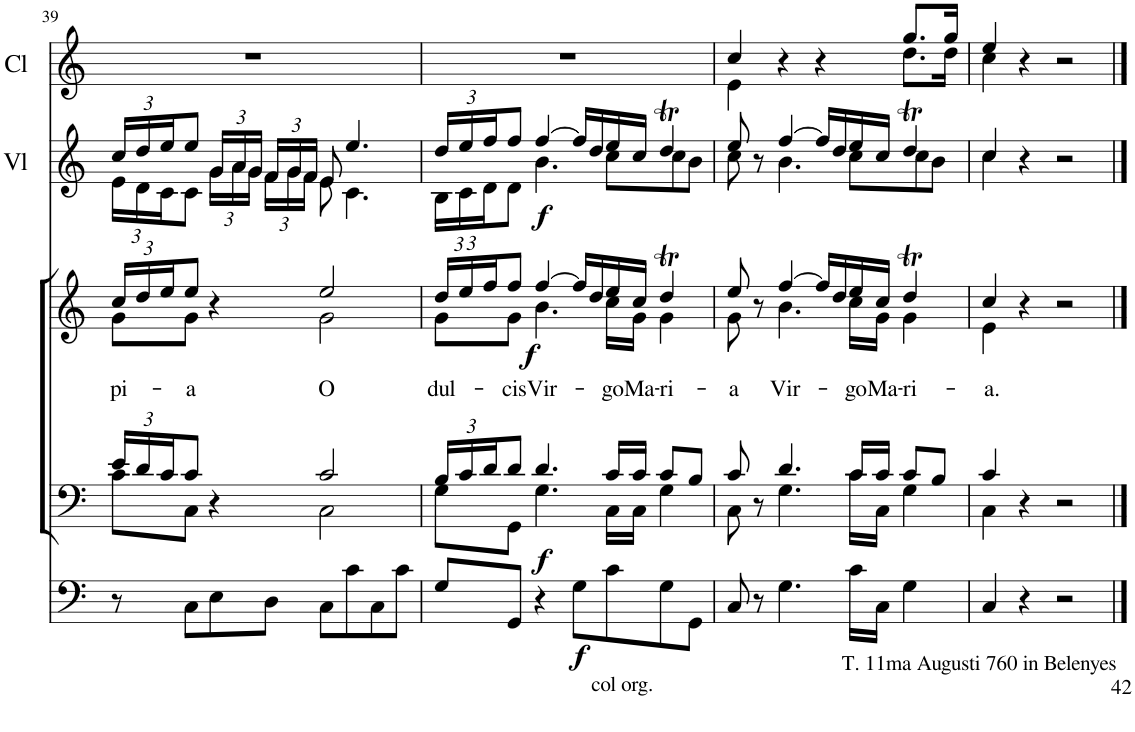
**kern	**kern	**dynam	**kern	**dynam	**kern	**dynam	**kern	**text	**dynam	**kern	**dynam	**kern
*part7	*part6	*part6	*part5	*part5	*part4	*part4	*part3	*part3	*part3	*part2	*part2	*part1
*staff7	*staff6	*staff6	*staff5	*staff5	*staff4	*staff4	*staff3	*staff3	*staff3	*staff2	*staff2	*staff1
*I"Violin 2	*I"Violin 1	*	*I"Organo	*	*I"Voice	*	*I"Voice	*	*	*I"2 Violini	*	*I"2 Clarini
*I'V2	*I'V1	*	*	*	*	*	*	*	*	*I'Vl	*	*I'Cl
!!LO:PB:g=z
*clefG2	*clefG2	*	*clefF4	*	*clefF4	*	*clefG2	*	*	*clefG2	*	*clefG2
*k[]	*k[]	*	*k[]	*	*k[]	*	*k[]	*	*	*k[]	*	*k[]
*M4/4	*M4/4	*	*M4/4	*	*M4/4	*	*M4/4	*	*	*M4/4	*	*M4/4
*met(c)	*met(c)	*	*met(c)	*	*met(c)	*	*met(c)	*	*	*met(c)	*	*met(c)
*Xbrackettup	*Xbrackettup	*	*	*	*Xbrackettup	*	*Xbrackettup	*	*	*	*	*
=39	=39	=39	=39	=39	=39	=39	=39	=39	=39	=39	=39	=39
*	*	*	*	*	*^	*	*^	*	*	*	*	*
!	!	!	!	!	!	!	!	!	!	!LO:LY:b	!	!	!	!
*	*	*	*	*	*	*	*	*	*	*	*	*Xbrackettup	*	*
*	*	*	*	*	*	*	*	*	*	*	*	*^	*	*
24e/LL	24cc\LL	.	8r	.	24e/LL	8c\L	.	24cc/LL	8g\L	pi-	.	24cc/LL	24e\LL	.	1r
24d/	24dd\	.	.	.	24d/	.	.	24dd/	.	.	.	24dd/	24d\	.	.
24c/J	24ee\J	.	.	.	24c/J	.	.	24ee/J	.	.	.	24ee/J	24c\J	.	.
!	!	!	!	!	!	!	!	!	!	!LO:LY:b	!	!	!	!	!
8c/J	8ee\J	.	8C\L	.	8c/J	8C\J	.	8ee/J	8g\J	-a	.	8ee/J	8c\J	.	.
24g/LL	24g/LL	.	8E\	.	4r	4ryy	.	4r	4ryy	.	.	24g/LL	24g\LL	.	.
24a/	24a/	.	.	.	.	.	.	.	.	.	.	24a/	24a\	.	.
24g/J	24g/J	.	.	.	.	.	.	.	.	.	.	24g/JJ	24g\JJ	.	.
24f/L	24f/L	.	8D\J	.	.	.	.	.	.	.	.	24f/LL	24f\LL	.	.
24g/	24g/	.	.	.	.	.	.	.	.	.	.	24g/	24g\	.	.
24f/JJ	24f/JJ	.	.	.	.	.	.	.	.	.	.	24f/JJ	24f\JJ	.	.
!	!	!	!	!	!	!	!	!	!	!LO:LY:b	!	!	!	!	!
8e	8e	.	8C\L	.	2c/	2C\	.	2ee/	2g\	O	.	8e/	8e\	.	.
4.c	4.ee	.	8c\	.	.	.	.	.	.	.	.	4.ee/	4.c\	.	.
.	.	.	8C\	.	.	.	.	.	.	.	.	.	.	.	.
.	.	.	8c\J	.	.	.	.	.	.	.	.	.	.	.	.
=40	=40	=40	=40	=40	=40	=40	=40	=40	=40	=40	=40	=40	=40	=40	=40
!	!	!	!	!	!	!	!	!	!	!LO:LY:b	!	!	!	!	!
24B/LL	24dd\LL	.	8G/L	.	24B/LL	8G\L	.	24dd/LL	8g\L	dul-	.	24dd/LL	24B\LL	.	1r
24c/	24ee\	.	.	.	24c/	.	.	24ee/	.	.	.	24ee/	24c\	.	.
24d/J	24ff\J	.	.	.	24d/J	.	.	24ff/J	.	.	.	24ff/J	24d\J	.	.
!	!	!	!	!	!	!	!	!	!	!LO:LY:b	!	!	!	!	!
8d/J	8ff\J	.	8GG/J	.	8d/J	8GG\J	.	8ff/J	8g\J	-cis	.	8ff/J	8d\J	.	.
!	!	!LO:DY:b	!	!	!	!	!LO:DY:b	!	!	!LO:LY:b	!LO:DY:b	!	!	!LO:DY:b	!
4.b	[4ff	f	4r	.	4.d/	4.G\	f	[4ff/	4.b\	Vir-	f	[4ff/	4.b\	f	.
!	!	!	!LO:TX:b:t=col org.	!	!	!	!	!	!	!	!	!	!	!	!
!	!	!	!	!LO:DY:b	!	!	!	!	!	!	!	!	!	!	!
.	16ff\LL]	.	8G\L	f	.	.	.	16ff/LL]	.	.	.	16ff/LL]	.	.	.
.	16dd\J	.	.	.	.	.	.	16dd/	.	.	.	16dd/	.	.	.
!	!	!	!	!	!	!	!	!	!	!LO:LY:b	!	!	!	!	!
8cc	16ee\L	.	8c\	.	16c/LL	16C\LL	.	16ee/	16cc\LL	-go	.	16ee/	8cc\L	.	.
!	!	!	!	!	!	!	!	!	!	!LO:LY:b	!	!	!	!	!
.	16cc\JJ	.	.	.	16c/JJ	16C\JJ	.	16cc/JJ	16g\JJ	Ma-	.	16cc/JJ	.	.	.
!	!	!	!	!	!	!	!	!	!	!LO:LY:b	!	!	!	!	!
8cc\L	4ddT	.	8G\	.	8c/L	4G\	.	4ddT/	4g\	-ri-	.	4ddT/	8cc\	.	.
8b\J	.	.	8GG\J	.	8B/J	.	.	.	.	.	.	.	8b\J	.	.
=41	=41	=41	=41	=41	=41	=41	=41	=41	=41	=41	=41	=41	=41	=41	=41
!	!	!	!	!	!	!	!	!	!	!LO:LY:b	!	!	!	!	!
*	*	*	*	*	*	*	*	*	*	*	*	*	*	*	*^
8cc	8ee	.	8C/	.	8c/	8C\	.	8ee/	8g\	-a	.	8ee/	8cc\	.	4cc/	4e\
8r	8r	.	8r	.	8r	8ryy	.	8r	8ryy	.	.	8r	8ryy	.	.	.
!	!	!	!	!	!	!	!	!	!	!LO:LY:b	!	!	!	!	!	!
4.b	[4ff	.	4.G\	.	4.d/	4.G\	.	[4ff/	4.b\	Vir-	.	[4ff/	4.b\	.	4r	2ryy
.	16ff\LL]	.	.	.	.	.	.	16ff/LL]	.	.	.	16ff/LL]	.	.	4r	.
.	16dd\J	.	.	.	.	.	.	16dd/	.	.	.	16dd/	.	.	.	.
!	!	!	!	!	!	!	!	!	!	!LO:LY:b	!	!	!	!	!	!
8cc	16ee\L	.	16c\LL	.	16c/LL	16c\LL	.	16ee/	16cc\LL	-go	.	16ee/	8cc\L	.	.	.
!	!	!	!	!	!	!	!	!	!	!LO:LY:b	!	!	!	!	!	!
.	16cc\JJ	.	16C\JJ	.	16c/JJ	16C\JJ	.	16cc/JJ	16g\JJ	Ma-	.	16cc/JJ	.	.	.	.
!	!	!	!	!	!	!	!	!	!	!LO:LY:b	!	!	!	!	!	!
8cc\L	4ddT	.	4G\	.	8c/L	4G\	.	4ddT/	4g\	-ri-	.	4ddT/	8cc\	.	8.gg/L	8.dd\L
8b\J	.	.	.	.	8B/J	.	.	.	.	.	.	.	8b\J	.	.	.
.	.	.	.	.	.	.	.	.	.	.	.	.	.	.	16gg/Jk	16dd\Jk
=42	=42	=42	=42	=42	=42	=42	=42	=42	=42	=42	=42	=42	=42	=42	=42	=42
!	!	!	!LO:TX:b:t=T. 11ma Augusti 760 in Belenyes	!	!	!	!	!	!	!	!	!	!	!	!	!
!	!	!	!	!	!	!	!	!	!	!LO:LY:b	!	!	!	!	!	!
4cc	4cc	.	4C/	.	4c/	4C\	.	4cc/	4e\	-a.	.	4cc/	4cc\	.	4ee/	4cc\
4r	4r	.	4r	.	4r	2.ryy	.	4r	2.ryy	.	.	4r	2.ryy	.	4r	2.ryy
!	!	!	!LO:TX:b:t=42	!	!	!	!	!	!	!	!	!	!	!	!	!
2r	2r	.	2r	.	2r	.	.	2r	.	.	.	2r	.	.	2r	.
*	*	*	*	*	*v	*v	*	*	*	*	*	*v	*v	*	*v	*v
*	*	*	*	*	*	*	*v	*v	*	*	*	*	*
==	==	==	==	==	==	==	==	==	==	==	==	==
*-	*-	*-	*-	*-	*-	*-	*-	*-	*-	*-	*-	*-
